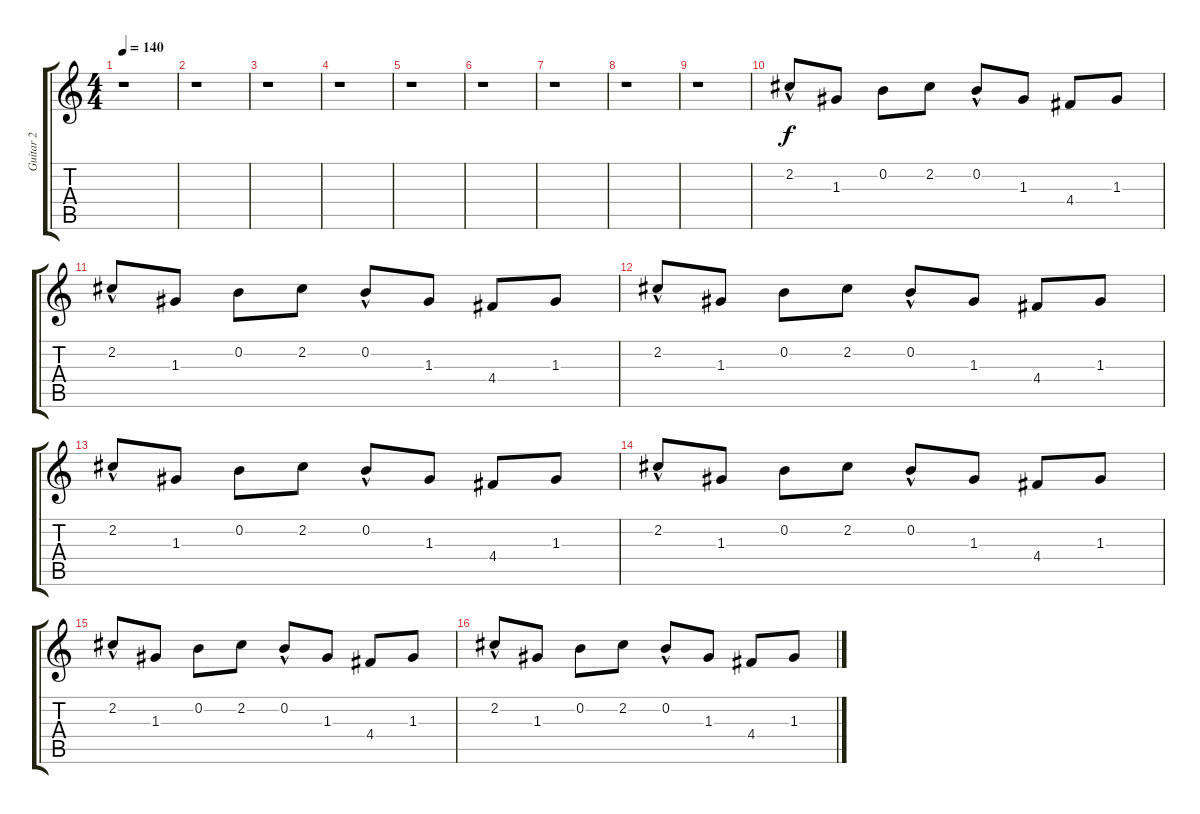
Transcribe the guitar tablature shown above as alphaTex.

\track ("Guitar 2" "Guitar 2") {instrument electricguitarmuted}
\staff {score tabs}
\tuning (E4 B3 G3 D3 A2 E2) {hide}
\ts (4 4)
\tempo 140
\clef g2
\ks c
r.1{dy mf} |
r.1 |
r.1 |
r.1 |
r.1 |
r.1 |
r.1 |
r.1 |
r.1 |
2.2{hac}.8{dy f} 1.3.8 0.2.8 2.2.8 0.2{hac}.8 1.3.8 4.4.8 1.3.8 |
2.2{hac}.8 1.3.8 0.2.8 2.2.8 0.2{hac}.8 1.3.8 4.4.8 1.3.8 |
2.2{hac}.8 1.3.8 0.2.8 2.2.8 0.2{hac}.8 1.3.8 4.4.8 1.3.8 |
2.2{hac}.8 1.3.8 0.2.8 2.2.8 0.2{hac}.8 1.3.8 4.4.8 1.3.8 |
2.2{hac}.8 1.3.8 0.2.8 2.2.8 0.2{hac}.8 1.3.8 4.4.8 1.3.8 |
2.2{hac}.8 1.3.8 0.2.8 2.2.8 0.2{hac}.8 1.3.8 4.4.8 1.3.8 |
2.2{hac}.8 1.3.8 0.2.8 2.2.8 0.2{hac}.8 1.3.8 4.4.8 1.3.8
